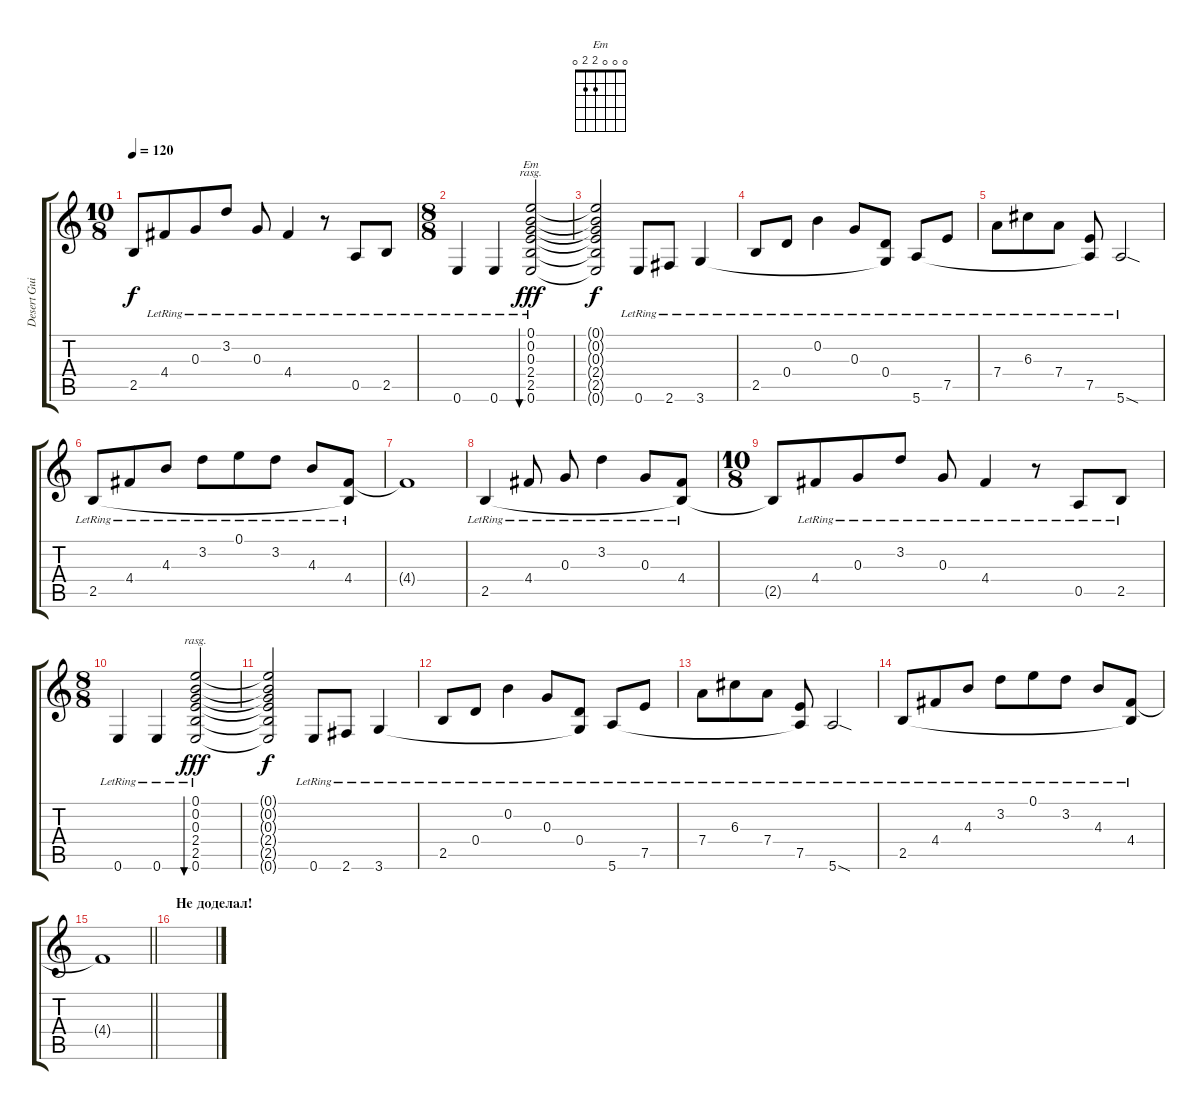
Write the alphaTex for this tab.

\track ("Desert Guitar" "Desert Gui") {instrument acousticguitarsteel}
\staff {score tabs}
\tuning (E4 B3 G3 D3 A2 E2) {hide}
\chord ("Em" 0 0 0 2 2 0)
\ts (10 8)
\tempo 120
\clef g2
\ks c
2.5{t}.8{dy f} 4.4{lr}.8 0.3{lr}.8 3.2{lr}.8 0.3{lr}.8 4.4{lr}.4 r.8 0.5{lr}.8 2.5{lr}.8 |
\ts (8 8)
0.6{lr}.4 0.6{lr}.4 (0.1{lr} 0.2{lr} 0.3{lr} 2.4{lr} 2.5{lr} 0.6{lr}).2{bu 240 ch "Em" rasg ii dy fff} |
(0.1{t} 0.2{t} 0.3{t} 2.4{t} 2.5{t} 0.6{t}).2{dy f} 0.6{lr}.8 2.6{lr}.8 3.6{lr}.4 |
2.5{lr}.8 0.4{lr}.8 0.2{lr}.4 0.3{lr}.8 (0.4{lr} 3.6{t}).8 5.6{lr}.8 7.5{lr}.8 |
7.4{lr}.8 6.3{lr}.8 7.4{lr}.8 (7.5{lr} 5.6{t}).8 5.6{sod lr}.2 |
2.5{lr}.8 4.4{lr}.8 4.3{lr}.8 3.2{lr}.8 0.1{lr}.8 3.2{lr}.8 4.3{lr}.8 (4.4{lr} 2.5{t}).8 |
4.4{t}.1 |
2.5{lr}.4 4.4{lr}.8 0.3{lr}.8 3.2{lr}.4 0.3{lr}.8 (4.4{lr} 2.5{t}).8 |
\ts (10 8)
2.5{t}.8 4.4{lr}.8 0.3{lr}.8 3.2{lr}.8 0.3{lr}.8 4.4{lr}.4 r.8 0.5{lr}.8 2.5{lr}.8 |
\ts (8 8)
0.6{lr}.4 0.6{lr}.4 (0.1{lr} 0.2{lr} 0.3{lr} 2.4{lr} 2.5{lr} 0.6{lr}).2{bu 240 rasg ii dy fff} |
(0.1{t} 0.2{t} 0.3{t} 2.4{t} 2.5{t} 0.6{t}).2{dy f} 0.6{lr}.8 2.6{lr}.8 3.6{lr}.4 |
2.5{lr}.8 0.4{lr}.8 0.2{lr}.4 0.3{lr}.8 (0.4{lr} 3.6{t}).8 5.6{lr}.8 7.5{lr}.8 |
7.4{lr}.8 6.3{lr}.8 7.4{lr}.8 (7.5{lr} 5.6{t}).8 5.6{sod lr}.2 |
2.5{lr}.8 4.4{lr}.8 4.3{lr}.8 3.2{lr}.8 0.1{lr}.8 3.2{lr}.8 4.3{lr}.8 (4.4{lr} 2.5{t}).8 |
\barLineRight lightlight
4.4{t}.1 |
\section ("" "Не доделал!")
